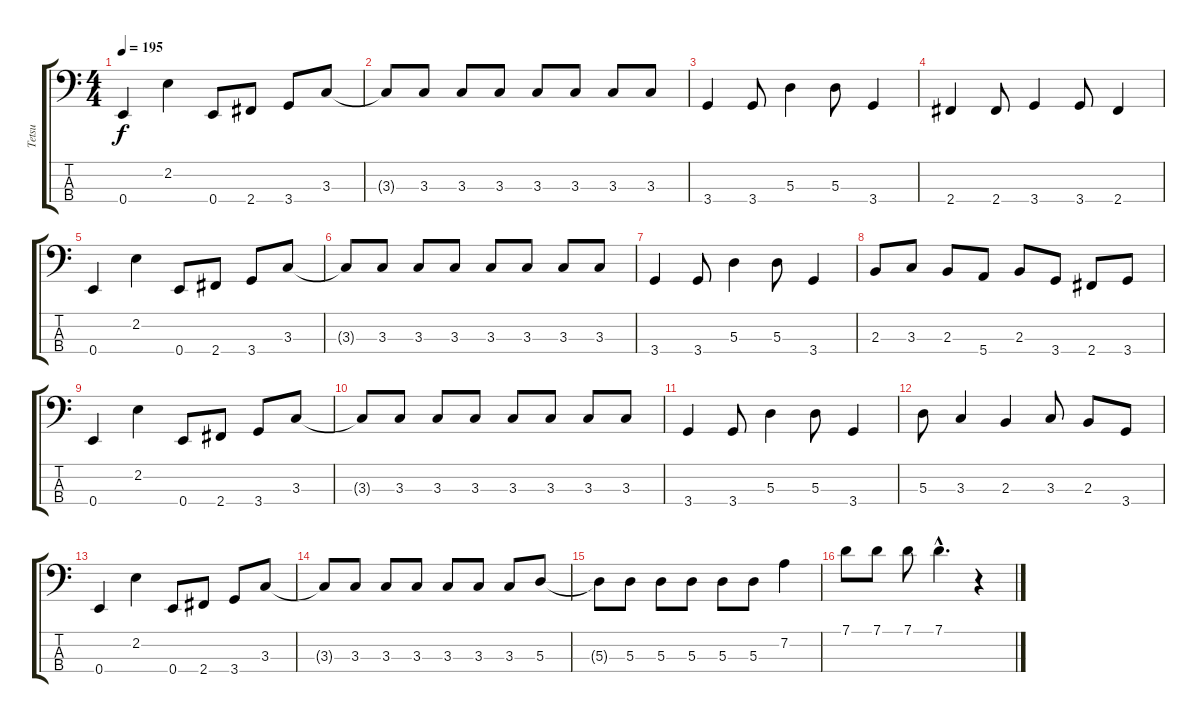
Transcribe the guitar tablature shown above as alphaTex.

\track ("Tetsu" "Tetsu") {instrument electricbasspick}
\staff {score tabs}
\tuning (G2 D2 A1 E1) {hide}
\ts (4 4)
\tempo 195
\clef f4
\ks c
0.4.4{dy f} 2.2.4 0.4.8 2.4.8 3.4.8 3.3.8 |
3.3{t}.8 3.3.8 3.3.8 3.3.8 3.3.8 3.3.8 3.3.8 3.3.8 |
3.4.4 3.4.8 5.3.4 5.3.8 3.4.4 |
2.4.4 2.4.8 3.4.4 3.4.8 2.4.4 |
0.4.4 2.2.4 0.4.8 2.4.8 3.4.8 3.3.8 |
3.3{t}.8 3.3.8 3.3.8 3.3.8 3.3.8 3.3.8 3.3.8 3.3.8 |
3.4.4 3.4.8 5.3.4 5.3.8 3.4.4 |
2.3.8 3.3.8 2.3.8 5.4.8 2.3.8 3.4.8 2.4.8 3.4.8 |
0.4.4 2.2.4 0.4.8 2.4.8 3.4.8 3.3.8 |
3.3{t}.8 3.3.8 3.3.8 3.3.8 3.3.8 3.3.8 3.3.8 3.3.8 |
3.4.4 3.4.8 5.3.4 5.3.8 3.4.4 |
5.3.8 3.3.4 2.3.4 3.3.8 2.3.8 3.4.8 |
0.4.4 2.2.4 0.4.8 2.4.8 3.4.8 3.3.8 |
3.3{t}.8 3.3.8 3.3.8 3.3.8 3.3.8 3.3.8 3.3.8 5.3.8 |
5.3{t}.8 5.3.8 5.3.8 5.3.8 5.3.8 5.3.8 7.2.4 |
7.1.8 7.1.8 7.1.8 7.1{hac}.4{d} r.4
